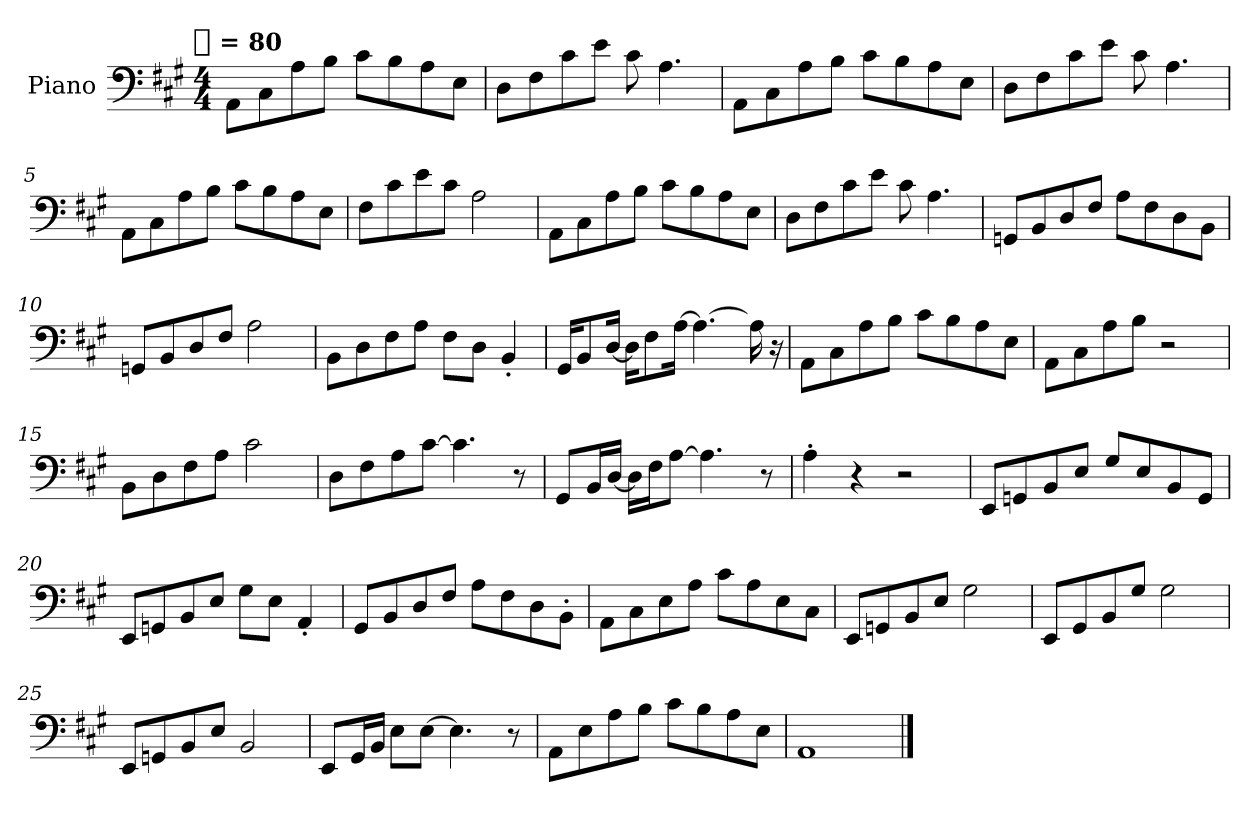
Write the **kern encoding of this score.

**kern
*part1
*staff1
*I"Piano
*I'Pno.
*clefF4
*k[f#c#g#]
!!LO:TX:omd:t=[quarter] = 80
*M4/4
*MM80
=1
8AAL
8C#
8A
8BJ
8c#L
8B
8A
8EJ
=2
8DL
8F#
8c#
8eJ
8c#
4.A
=3
8AAL
8C#
8A
8BJ
8c#L
8B
8A
8EJ
=4
8DL
8F#
8c#
8eJ
8c#
4.A
!!LO:LB:g=z
=5
8AAL
8C#
8A
8BJ
8c#L
8B
8A
8EJ
=6
8F#L
8c#
8e
8c#J
2A
=7
8AAL
8C#
8A
8BJ
8c#L
8B
8A
8EJ
=8
8DL
8F#
8c#
8eJ
8c#
4.A
=9
8GGnL
8BB
8D
8F#J
8AL
8F#
8D
8BBJ
!!LO:LB:g=z
=10
8GGnL
8BB
8D
8F#J
2A
=11
8BBL
8D
8F#
8AJ
8F#L
8DJ
4BB'
=12
16GG#KL
8BB
[16DJk
16DKL]
8F#
[16AJk
4.A_
16A]
16r
=13
8AAL
8C#
8A
8BJ
8c#L
8B
8A
8EJ
!!LO:LB:g=z
=14
8AAL
8C#
8A
8BJ
2r
=15
8BBL
8D
8F#
8AJ
2c#
=16
8DL
8F#
8A
[8c#J
4.c#]
8r
=17
8GG#L
16BBL
[16DJJ
16DLL]
16F#J
[8AJ
4.A]
8r
=18
4A'
4r
2r
!!LO:LB:g=z
=19
8EEL
8GGn
8BB
8EJ
8G#L
8E
8BB
8GGJ
=20
8EEL
8GGn
8BB
8EJ
8G#L
8EJ
4AA'
=21
8GG#L
8BB
8D
8F#J
8AL
8F#
8D
8BB'J
=22
8AAL
8C#
8E
8AJ
8c#L
8A
8E
8C#J
=23
8EEL
8GGn
8BB
8EJ
2G#
!!LO:LB:g=z
=24
8EEL
8GG#
8BB
8G#J
2G#
=25
8EEL
8GGn
8BB
8EJ
2BB
=26
8EEL
16GG#L
16BBJJ
8EL
[8EJ
4.E]
8r
=27
8AAL
8E
8A
8BJ
8c#L
8B
8A
8EJ
=28
1AA
==
*-
